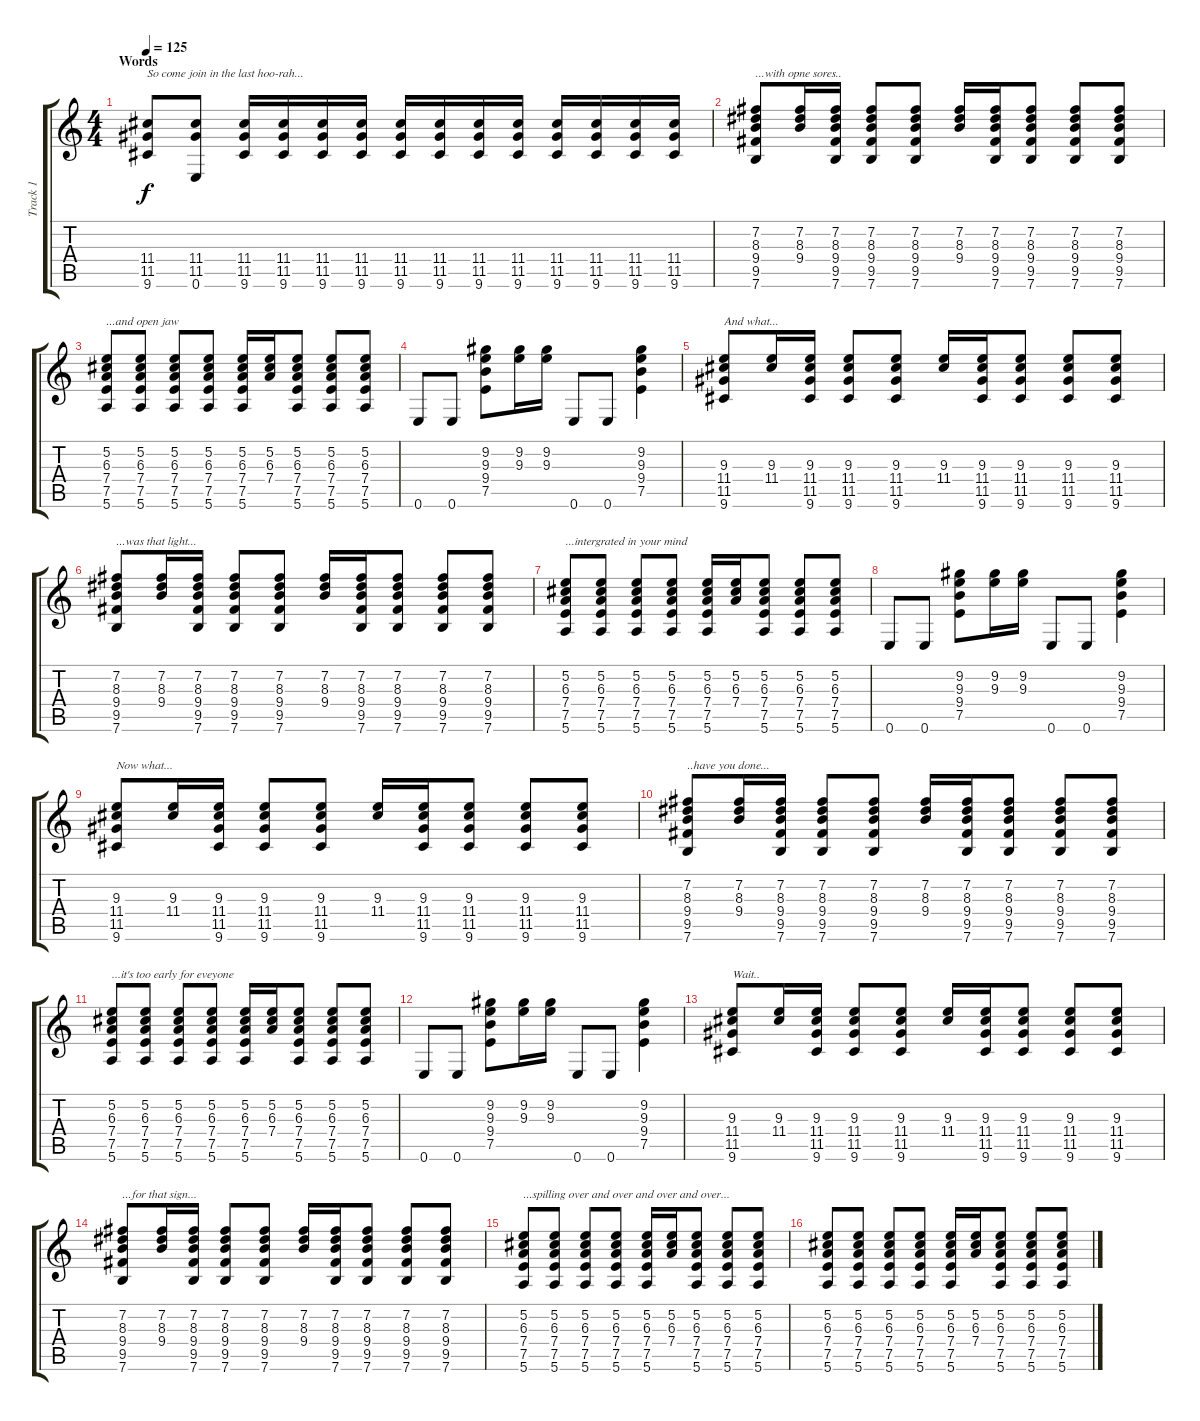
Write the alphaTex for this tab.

\track ("Track 1" "Track 1") {instrument acousticguitarsteel}
\staff {score tabs}
\tuning (E4 B3 G3 D3 A2 E2) {hide}
\ts (4 4)
\section ("" "Words")
\tempo 125
\clef g2
\ks c
(11.4 11.5 9.6).8{txt "So come join in the last hoo-rah..." dy f} (11.4 11.5 0.6).8 (11.4 11.5 9.6).16 (11.4 11.5 9.6).16 (11.4 11.5 9.6).16 (11.4 11.5 9.6).16 (11.4 11.5 9.6).16 (11.4 11.5 9.6).16 (11.4 11.5 9.6).16 (11.4 11.5 9.6).16 (11.4 11.5 9.6).16 (11.4 11.5 9.6).16 (11.4 11.5 9.6).16 (11.4 11.5 9.6).16 |
(7.2 8.3 9.4 9.5 7.6).8{txt "...with opne sores.."} (7.2 8.3 9.4).16 (7.2 8.3 9.4 9.5 7.6).16 (7.2 8.3 9.4 9.5 7.6).8 (7.2 8.3 9.4 9.5 7.6).8 (7.2 8.3 9.4).16 (7.2 8.3 9.4 9.5 7.6).16 (7.2 8.3 9.4 9.5 7.6).8 (7.2 8.3 9.4 9.5 7.6).8 (7.2 8.3 9.4 9.5 7.6).8 |
(5.2 6.3 7.4 7.5 5.6).8{txt "...and open jaw"} (5.2 6.3 7.4 7.5 5.6).8 (5.2 6.3 7.4 7.5 5.6).8 (5.2 6.3 7.4 7.5 5.6).8 (5.2 6.3 7.4 7.5 5.6).16 (5.2 6.3 7.4).16 (5.2 6.3 7.4 7.5 5.6).8 (5.2 6.3 7.4 7.5 5.6).8 (5.2 6.3 7.4 7.5 5.6).8 |
0.6.8 0.6.8 (9.2 9.3 9.4 7.5).8 (9.2 9.3).16 (9.2 9.3).16 0.6.8 0.6.8 (9.2 9.3 9.4 7.5).4 |
(9.3 11.4 11.5 9.6).8{txt "And what..."} (9.3 11.4).16 (9.3 11.4 11.5 9.6).16 (9.3 11.4 11.5 9.6).8 (9.3 11.4 11.5 9.6).8 (9.3 11.4).16 (9.3 11.4 11.5 9.6).16 (9.3 11.4 11.5 9.6).8 (9.3 11.4 11.5 9.6).8 (9.3 11.4 11.5 9.6).8 |
(7.2 8.3 9.4 9.5 7.6).8{txt "...was that light..."} (7.2 8.3 9.4).16 (7.2 8.3 9.4 9.5 7.6).16 (7.2 8.3 9.4 9.5 7.6).8 (7.2 8.3 9.4 9.5 7.6).8 (7.2 8.3 9.4).16 (7.2 8.3 9.4 9.5 7.6).16 (7.2 8.3 9.4 9.5 7.6).8 (7.2 8.3 9.4 9.5 7.6).8 (7.2 8.3 9.4 9.5 7.6).8 |
(5.2 6.3 7.4 7.5 5.6).8{txt "...intergrated in your mind"} (5.2 6.3 7.4 7.5 5.6).8 (5.2 6.3 7.4 7.5 5.6).8 (5.2 6.3 7.4 7.5 5.6).8 (5.2 6.3 7.4 7.5 5.6).16 (5.2 6.3 7.4).16 (5.2 6.3 7.4 7.5 5.6).8 (5.2 6.3 7.4 7.5 5.6).8 (5.2 6.3 7.4 7.5 5.6).8 |
0.6.8 0.6.8 (9.2 9.3 9.4 7.5).8 (9.2 9.3).16 (9.2 9.3).16 0.6.8 0.6.8 (9.2 9.3 9.4 7.5).4 |
(9.3 11.4 11.5 9.6).8{txt "Now what..."} (9.3 11.4).16 (9.3 11.4 11.5 9.6).16 (9.3 11.4 11.5 9.6).8 (9.3 11.4 11.5 9.6).8 (9.3 11.4).16 (9.3 11.4 11.5 9.6).16 (9.3 11.4 11.5 9.6).8 (9.3 11.4 11.5 9.6).8 (9.3 11.4 11.5 9.6).8 |
(7.2 8.3 9.4 9.5 7.6).8{txt "..have you done..."} (7.2 8.3 9.4).16 (7.2 8.3 9.4 9.5 7.6).16 (7.2 8.3 9.4 9.5 7.6).8 (7.2 8.3 9.4 9.5 7.6).8 (7.2 8.3 9.4).16 (7.2 8.3 9.4 9.5 7.6).16 (7.2 8.3 9.4 9.5 7.6).8 (7.2 8.3 9.4 9.5 7.6).8 (7.2 8.3 9.4 9.5 7.6).8 |
(5.2 6.3 7.4 7.5 5.6).8{txt "...it's too early for eveyone"} (5.2 6.3 7.4 7.5 5.6).8 (5.2 6.3 7.4 7.5 5.6).8 (5.2 6.3 7.4 7.5 5.6).8 (5.2 6.3 7.4 7.5 5.6).16 (5.2 6.3 7.4).16 (5.2 6.3 7.4 7.5 5.6).8 (5.2 6.3 7.4 7.5 5.6).8 (5.2 6.3 7.4 7.5 5.6).8 |
0.6.8 0.6.8 (9.2 9.3 9.4 7.5).8 (9.2 9.3).16 (9.2 9.3).16 0.6.8 0.6.8 (9.2 9.3 9.4 7.5).4 |
(9.3 11.4 11.5 9.6).8{txt "Wait.."} (9.3 11.4).16 (9.3 11.4 11.5 9.6).16 (9.3 11.4 11.5 9.6).8 (9.3 11.4 11.5 9.6).8 (9.3 11.4).16 (9.3 11.4 11.5 9.6).16 (9.3 11.4 11.5 9.6).8 (9.3 11.4 11.5 9.6).8 (9.3 11.4 11.5 9.6).8 |
(7.2 8.3 9.4 9.5 7.6).8{txt "...for that sign..."} (7.2 8.3 9.4).16 (7.2 8.3 9.4 9.5 7.6).16 (7.2 8.3 9.4 9.5 7.6).8 (7.2 8.3 9.4 9.5 7.6).8 (7.2 8.3 9.4).16 (7.2 8.3 9.4 9.5 7.6).16 (7.2 8.3 9.4 9.5 7.6).8 (7.2 8.3 9.4 9.5 7.6).8 (7.2 8.3 9.4 9.5 7.6).8 |
(5.2 6.3 7.4 7.5 5.6).8{txt "...spilling over and over and over and over..."} (5.2 6.3 7.4 7.5 5.6).8 (5.2 6.3 7.4 7.5 5.6).8 (5.2 6.3 7.4 7.5 5.6).8 (5.2 6.3 7.4 7.5 5.6).16 (5.2 6.3 7.4).16 (5.2 6.3 7.4 7.5 5.6).8 (5.2 6.3 7.4 7.5 5.6).8 (5.2 6.3 7.4 7.5 5.6).8 |
(5.2 6.3 7.4 7.5 5.6).8 (5.2 6.3 7.4 7.5 5.6).8 (5.2 6.3 7.4 7.5 5.6).8 (5.2 6.3 7.4 7.5 5.6).8 (5.2 6.3 7.4 7.5 5.6).16 (5.2 6.3 7.4).16 (5.2 6.3 7.4 7.5 5.6).8 (5.2 6.3 7.4 7.5 5.6).8 (5.2 6.3 7.4 7.5 5.6).8
